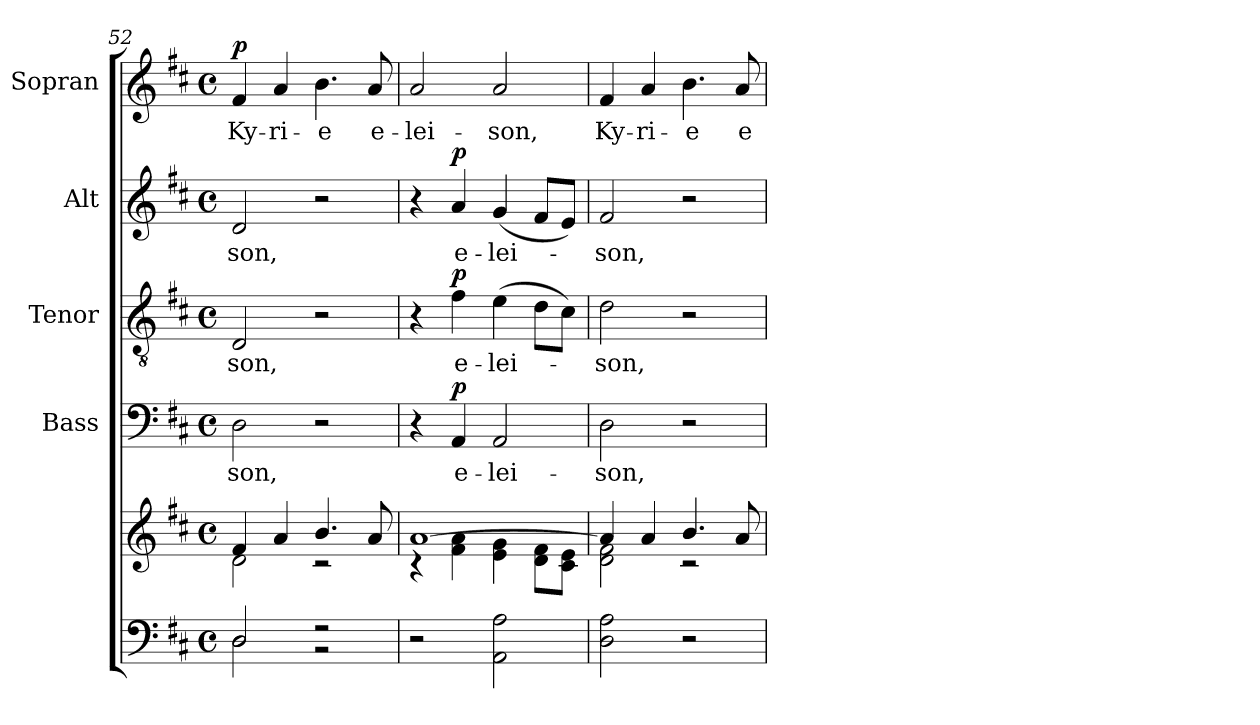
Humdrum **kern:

**kern	**kern	**kern	**text	**dynam	**kern	**text	**dynam	**kern	**text	**dynam	**kern	**text	**dynam
*part5	*part5	*part4	*part4	*part4	*part3	*part3	*part3	*part2	*part2	*part2	*part1	*part1	*part1
*staff6	*staff5	*staff4	*staff4	*staff4	*staff3	*staff3	*staff3	*staff2	*staff2	*staff2	*staff1	*staff1	*staff1
*	*	*I"Bass	*	*	*I"Tenor	*	*	*I"Alt	*	*	*I"Sopran	*	*
*	*	*I'B.	*	*	*I'T.	*	*	*I'A.	*	*	*I'S.	*	*
!!LO:PB:g=z
*clefF4	*clefG2	*clefF4	*	*	*clefGv2	*	*	*clefG2	*	*	*clefG2	*	*
*k[f#c#]	*k[f#c#]	*k[f#c#]	*	*	*k[f#c#]	*	*	*k[f#c#]	*	*	*k[f#c#]	*	*
*D:	*D:	*D:	*	*	*D:	*	*	*D:	*	*	*D:	*	*
*M4/4	*M4/4	*M4/4	*	*	*M4/4	*	*	*M4/4	*	*	*M4/4	*	*
*met(c)	*met(c)	*met(c)	*	*	*met(c)	*	*	*met(c)	*	*	*met(c)	*	*
=52	=52	=52	=52	=52	=52	=52	=52	=52	=52	=52	=52	=52	=52
*^	*^	*	*	*	*	*	*	*	*	*	*	*	*
!	!	!	!	!	!LO:LY:b	!	!	!LO:LY:b	!	!	!LO:LY:b	!	!	!LO:LY:b	!LO:DY:a
2D/	2D\	4f#/	2d\	2D\	-son,	.	2D/	-son,	.	2d/	-son,	.	4f#/	Ky-	p
!	!	!	!	!	!	!	!	!	!	!	!	!	!	!LO:LY:b	!
.	.	4a/	.	.	.	.	.	.	.	.	.	.	4a/	-ri-	.
!	!	!	!	!	!	!	!	!	!	!	!	!	!	!LO:LY:b	!
2r	2r	4.b/	2rc	2r	.	.	2r	.	.	2r	.	.	4.b\	-e	.
!	!	!	!	!	!	!	!	!	!	!	!	!	!	!LO:LY:b	!
.	.	8a/	.	.	.	.	.	.	.	.	.	.	8a/	e-	.
*v	*v	*	*	*	*	*	*	*	*	*	*	*	*	*	*
=53	=53	=53	=53	=53	=53	=53	=53	=53	=53	=53	=53	=53	=53	=53
!	!	!	!	!	!	!	!	!	!	!	!	!	!LO:LY:b	!
2r	[>1a	4rc	4r	.	.	4r	.	.	4r	.	.	2a/	-lei-	.
!	!	!	!	!LO:LY:b	!LO:DY:a	!	!LO:LY:b	!LO:DY:a	!	!LO:LY:b	!LO:DY:a	!	!	!
.	.	4f#\ 4a\	4AA/	e-	p	4f#\	e-	p	4a/	e-	p	.	.	.
!	!	!	!	!LO:LY:b	!	!	!LO:LY:b	!	!	!LO:LY:b	!	!	!LO:LY:b	!
2AA\ 2A\	.	4e\ 4g\	2AA/	-lei-	.	(>4e\	-lei-	.	(<4g/	-lei-	.	2a/	-son,	.
.	.	8d\ 8f#\L	.	.	.	8d\L	.	.	8f#/L	.	.	.	.	.
.	.	8c#\ 8e\J	.	.	.	8c#\J)	.	.	8e/J)	.	.	.	.	.
=54	=54	=54	=54	=54	=54	=54	=54	=54	=54	=54	=54	=54	=54	=54
!	!	!	!	!LO:LY:b	!	!	!LO:LY:b	!	!	!LO:LY:b	!	!	!LO:LY:b	!
2D\ 2A\	4a/]	2d\ 2f#\	2D\	-son,	.	2d\	-son,	.	2f#/	-son,	.	4f#/	Ky-	.
!	!	!	!	!	!	!	!	!	!	!	!	!	!LO:LY:b	!
.	4a/	.	.	.	.	.	.	.	.	.	.	4a/	-ri-	.
!	!	!	!	!	!	!	!	!	!	!	!	!	!LO:LY:b	!
2r	4.b/	2rc	2r	.	.	2r	.	.	2r	.	.	4.b\	-e	.
!	!	!	!	!	!	!	!	!	!	!	!	!	!LO:LY:b	!
.	8a/	.	.	.	.	.	.	.	.	.	.	8a/	e-	.
*	*v	*v	*	*	*	*	*	*	*	*	*	*	*	*
=	=	=	=	=	=	=	=	=	=	=	=	=	=
*-	*-	*-	*-	*-	*-	*-	*-	*-	*-	*-	*-	*-	*-
